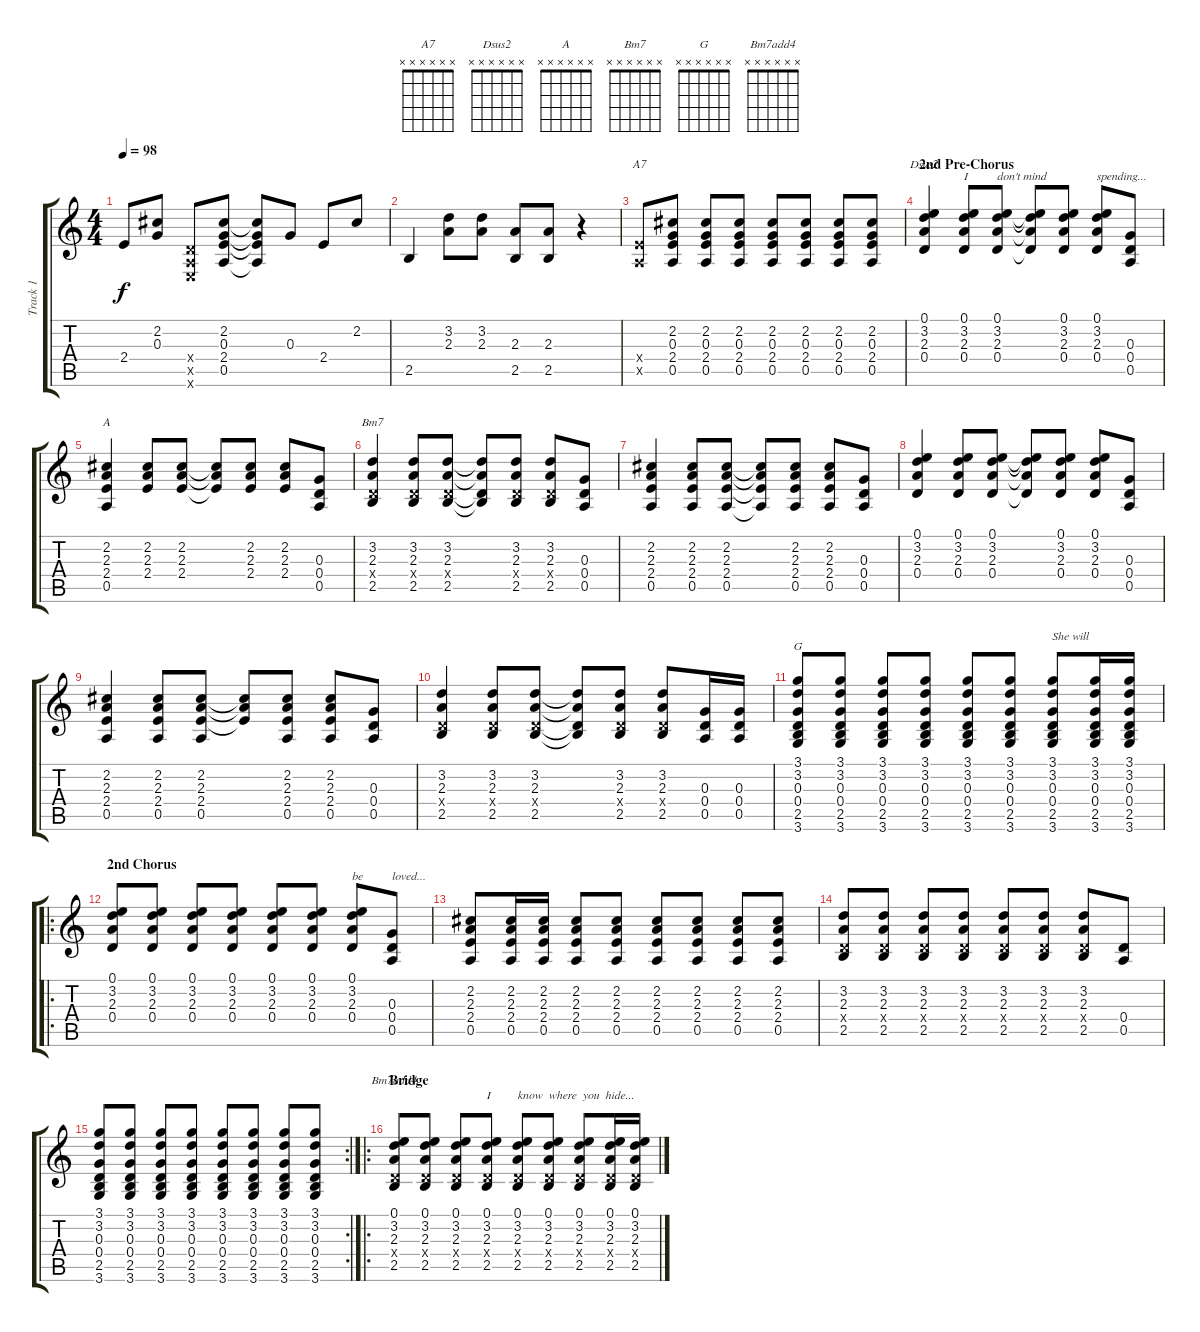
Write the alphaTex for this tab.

\track ("Track 1" "Track 1") {instrument acousticguitarsteel}
\staff {score tabs}
\tuning (E4 B3 G3 D3 A2 E2) {hide}
\chord ("A7" x x x x x x) {firstfret 0}
\chord ("Dsus2" x x x x x x) {firstfret 0}
\chord ("A" x x x x x x) {firstfret 0}
\chord ("Bm7" x x x x x x) {firstfret 0}
\chord ("G" x x x x x x) {firstfret 0}
\chord ("Bm7add4" x x x x x x) {firstfret 0}
\ts (4 4)
\tempo 98
\clef g2
\ks c
2.4.8{dy f} (2.2 0.3).8 (0.4{x} 0.5{x} 0.6{x}).8 (2.2 0.3 2.4 0.5).8{txt " "} (2.2{t} 0.3{t} 2.4{t} 0.5{t}).8 0.3.8 2.4.8 2.2.8 |
2.5.4 (3.2 2.3).8 (3.2 2.3).8 (2.3 2.5).8 (2.3 2.5).8 r.4 |
(2.4{x} 0.5{x}).8{ch "A7"} (2.2 0.3 2.4 0.5).8 (2.2 0.3 2.4 0.5).8 (2.2 0.3 2.4 0.5).8 (2.2 0.3 2.4 0.5).8 (2.2 0.3 2.4 0.5).8 (2.2 0.3 2.4 0.5).8 (2.2 0.3 2.4 0.5).8 |
\section ("" "2nd Pre-Chorus")
(0.1 3.2 2.3 0.4).4{ch "Dsus2"} (0.1 3.2 2.3 0.4).8{txt "I "} (0.1 3.2 2.3 0.4).8{txt "don't mind"} (0.1{t} 3.2{t} 2.3{t} 0.4{t}).8 (0.1 3.2 2.3 0.4).8 (0.1 3.2 2.3 0.4).8{txt "spending..."} (0.3 0.4 0.5).8 |
(2.2 2.3 2.4 0.5).4{ch "A"} (2.2 2.3 2.4).8 (2.2 2.3 2.4).8 (2.2{t} 2.3{t} 2.4{t}).8 (2.2 2.3 2.4).8 (2.2 2.3 2.4).8 (0.3 0.4 0.5).8 |
(3.2 2.3 0.4{x} 2.5).4{ch "Bm7"} (3.2 2.3 0.4{x} 2.5).8 (3.2 2.3 0.4{x} 2.5).8 (3.2{t} 2.3{t} 0.4{t} 2.5{t}).8 (3.2 2.3 0.4{x} 2.5).8 (3.2 2.3 0.4{x} 2.5).8 (0.3 0.4 0.5).8 |
(2.2 2.3 2.4 0.5).4 (2.2 2.3 2.4 0.5).8 (2.2 2.3 2.4 0.5).8 (2.2{t} 2.3{t} 2.4{t} 0.5{t}).8 (2.2 2.3 2.4 0.5).8 (2.2 2.3 2.4 0.5).8 (0.3 0.4 0.5).8 |
(0.1 3.2 2.3 0.4).4 (0.1 3.2 2.3 0.4).8{txt " "} (0.1 3.2 2.3 0.4).8{txt " "} (0.1{t} 3.2{t} 2.3{t} 0.4{t}).8 (0.1 3.2 2.3 0.4).8 (0.1 3.2 2.3 0.4).8{txt " "} (0.3 0.4 0.5).8 |
(2.2 2.3 2.4 0.5).4 (2.2 2.3 2.4 0.5).8 (2.2 2.3 2.4 0.5).8 (2.2{t} 2.3{t} 2.4{t}).8 (2.2 2.3 2.4 0.5).8 (2.2 2.3 2.4 0.5).8 (0.3 0.4 0.5).8 |
(3.2 2.3 0.4{x} 2.5).4 (3.2 2.3 0.4{x} 2.5).8 (3.2 2.3 0.4{x} 2.5).8 (3.2{t} 2.3{t} 0.4{t} 2.5{t}).8 (3.2 2.3 0.4{x} 2.5).8 (3.2 2.3 0.4{x} 2.5).8 (0.3 0.4 0.5).16 (0.3 0.4 0.5).16 |
(3.1 3.2 0.3 0.4 2.5 3.6).8{ch "G"} (3.1 3.2 0.3 0.4 2.5 3.6).8 (3.1 3.2 0.3 0.4 2.5 3.6).8 (3.1 3.2 0.3 0.4 2.5 3.6).8 (3.1 3.2 0.3 0.4 2.5 3.6).8 (3.1 3.2 0.3 0.4 2.5 3.6).8 (3.1 3.2 0.3 0.4 2.5 3.6).8{txt "She will"} (3.1 3.2 0.3 0.4 2.5 3.6).16 (3.1 3.2 0.3 0.4 2.5 3.6).16 |
\ro
\section ("" "2nd Chorus")
(0.1 3.2 2.3 0.4).8 (0.1 3.2 2.3 0.4).8 (0.1 3.2 2.3 0.4).8 (0.1 3.2 2.3 0.4).8 (0.1 3.2 2.3 0.4).8 (0.1 3.2 2.3 0.4).8 (0.1 3.2 2.3 0.4).8{txt "be "} (0.3 0.4 0.5).8{txt "loved..."} |
(2.2 2.3 2.4 0.5).8 (2.2 2.3 2.4 0.5).16 (2.2 2.3 2.4 0.5).16 (2.2 2.3 2.4 0.5).8 (2.2 2.3 2.4 0.5).8 (2.2 2.3 2.4 0.5).8 (2.2 2.3 2.4 0.5).8 (2.2 2.3 2.4 0.5).8 (2.2 2.3 2.4 0.5).8 |
(3.2 2.3 0.4{x} 2.5).8 (3.2 2.3 0.4{x} 2.5).8 (3.2 2.3 0.4{x} 2.5).8 (3.2 2.3 0.4{x} 2.5).8 (3.2 2.3 0.4{x} 2.5).8 (3.2 2.3 0.4{x} 2.5).8 (3.2 2.3 0.4{x} 2.5).8 (0.4 0.5).8 |
\rc 2
(3.1 3.2 0.3 0.4 2.5 3.6).8 (3.1 3.2 0.3 0.4 2.5 3.6).8 (3.1 3.2 0.3 0.4 2.5 3.6).8 (3.1 3.2 0.3 0.4 2.5 3.6).8 (3.1 3.2 0.3 0.4 2.5 3.6).8 (3.1 3.2 0.3 0.4 2.5 3.6).8 (3.1 3.2 0.3 0.4 2.5 3.6).8 (3.1 3.2 0.3 0.4 2.5 3.6).8 |
\ro
\section ("" "Bridge")
(0.1 3.2 2.3 0.4{x} 2.5).8{ch "Bm7add4"} (0.1 3.2 2.3 0.4{x} 2.5).8 (0.1 3.2 2.3 0.4{x} 2.5).8 (0.1 3.2 2.3 0.4{x} 2.5).8{txt "I"} (0.1 3.2 2.3 0.4{x} 2.5).8{txt "know  where  you  hide..."} (0.1 3.2 2.3 0.4{x} 2.5).8 (0.1 3.2 2.3 0.4{x} 2.5).8 (0.1 3.2 2.3 0.4{x} 2.5).16 (0.1 3.2 2.3 0.4{x} 2.5).16
